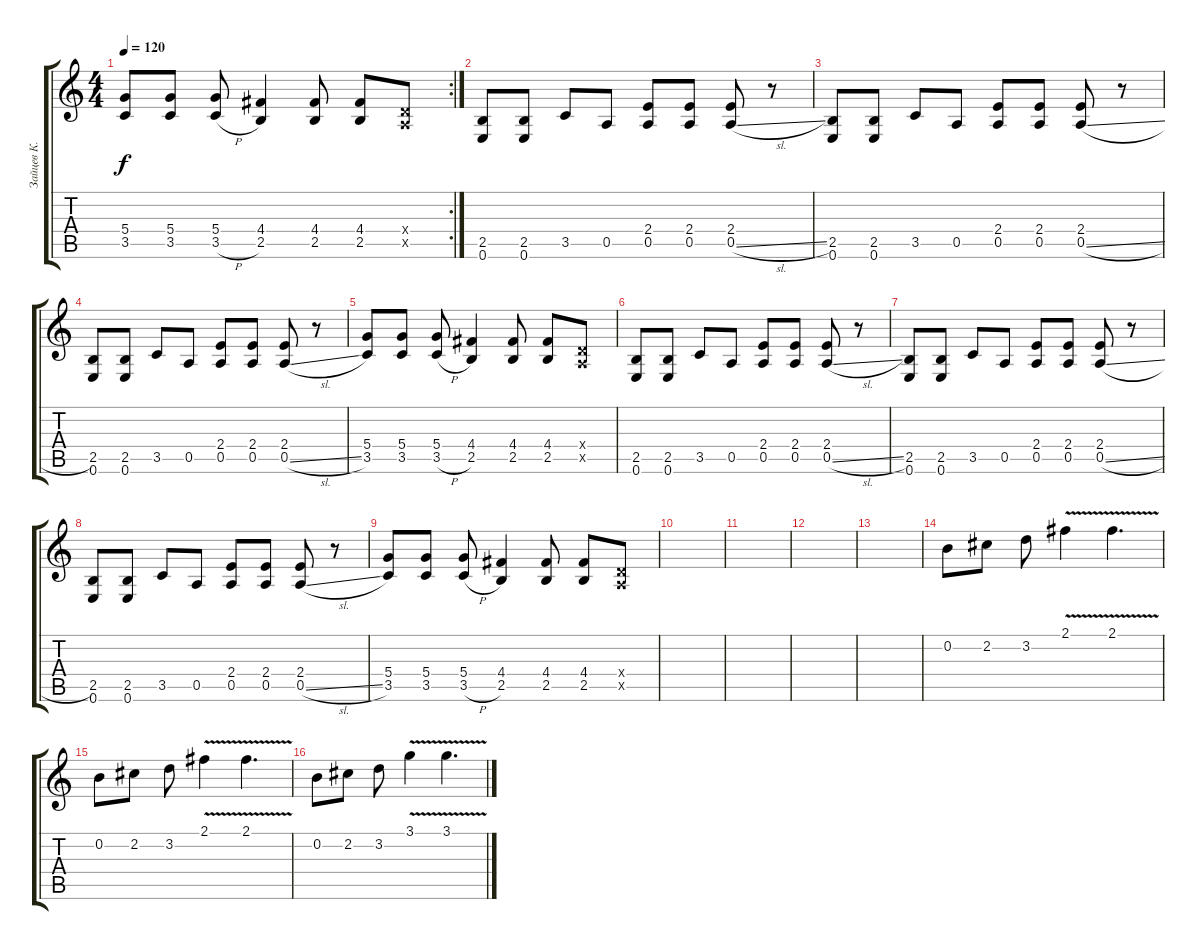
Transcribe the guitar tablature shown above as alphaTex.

\track ("Зайцев К." "Зайцев К.") {instrument overdrivenguitar}
\staff {score tabs}
\tuning (E4 B3 G3 D3 A2 E2) {hide}
\rc 2
\ts (4 4)
\tempo 120
\clef g2
\ks c
(5.4 3.5).8{dy f} (5.4 3.5).8 (5.4 3.5{h}).8 (4.4 2.5).4 (4.4 2.5).8 (4.4 2.5).8 (0.4{x} 0.5{x}).8 |
(2.5 0.6).8 (2.5 0.6).8 3.5.8 0.5.8 (2.4 0.5).8 (2.4 0.5).8 (2.4 0.5{sl}).8 r.8 |
(2.5 0.6).8 (2.5 0.6).8 3.5.8 0.5.8 (2.4 0.5).8 (2.4 0.5).8 (2.4 0.5{sl}).8 r.8 |
(2.5 0.6).8 (2.5 0.6).8 3.5.8 0.5.8 (2.4 0.5).8 (2.4 0.5).8 (2.4 0.5{sl}).8 r.8 |
(5.4 3.5).8 (5.4 3.5).8 (5.4 3.5{h}).8 (4.4 2.5).4 (4.4 2.5).8 (4.4 2.5).8 (0.4{x} 0.5{x}).8 |
(2.5 0.6).8 (2.5 0.6).8 3.5.8 0.5.8 (2.4 0.5).8 (2.4 0.5).8 (2.4 0.5{sl}).8 r.8 |
(2.5 0.6).8 (2.5 0.6).8 3.5.8 0.5.8 (2.4 0.5).8 (2.4 0.5).8 (2.4 0.5{sl}).8 r.8 |
(2.5 0.6).8 (2.5 0.6).8 3.5.8 0.5.8 (2.4 0.5).8 (2.4 0.5).8 (2.4 0.5{sl}).8 r.8 |
(5.4 3.5).8 (5.4 3.5).8 (5.4 3.5{h}).8 (4.4 2.5).4 (4.4 2.5).8 (4.4 2.5).8 (0.4{x} 0.5{x}).8 |
|
|
|
|
0.2.8 2.2.8 3.2.8 2.1{v}.4 2.1{v}.4{d} |
0.2.8 2.2.8 3.2.8 2.1{v}.4 2.1{v}.4{d} |
0.2.8 2.2.8 3.2.8 3.1{v}.4 3.1{v}.4{d}
